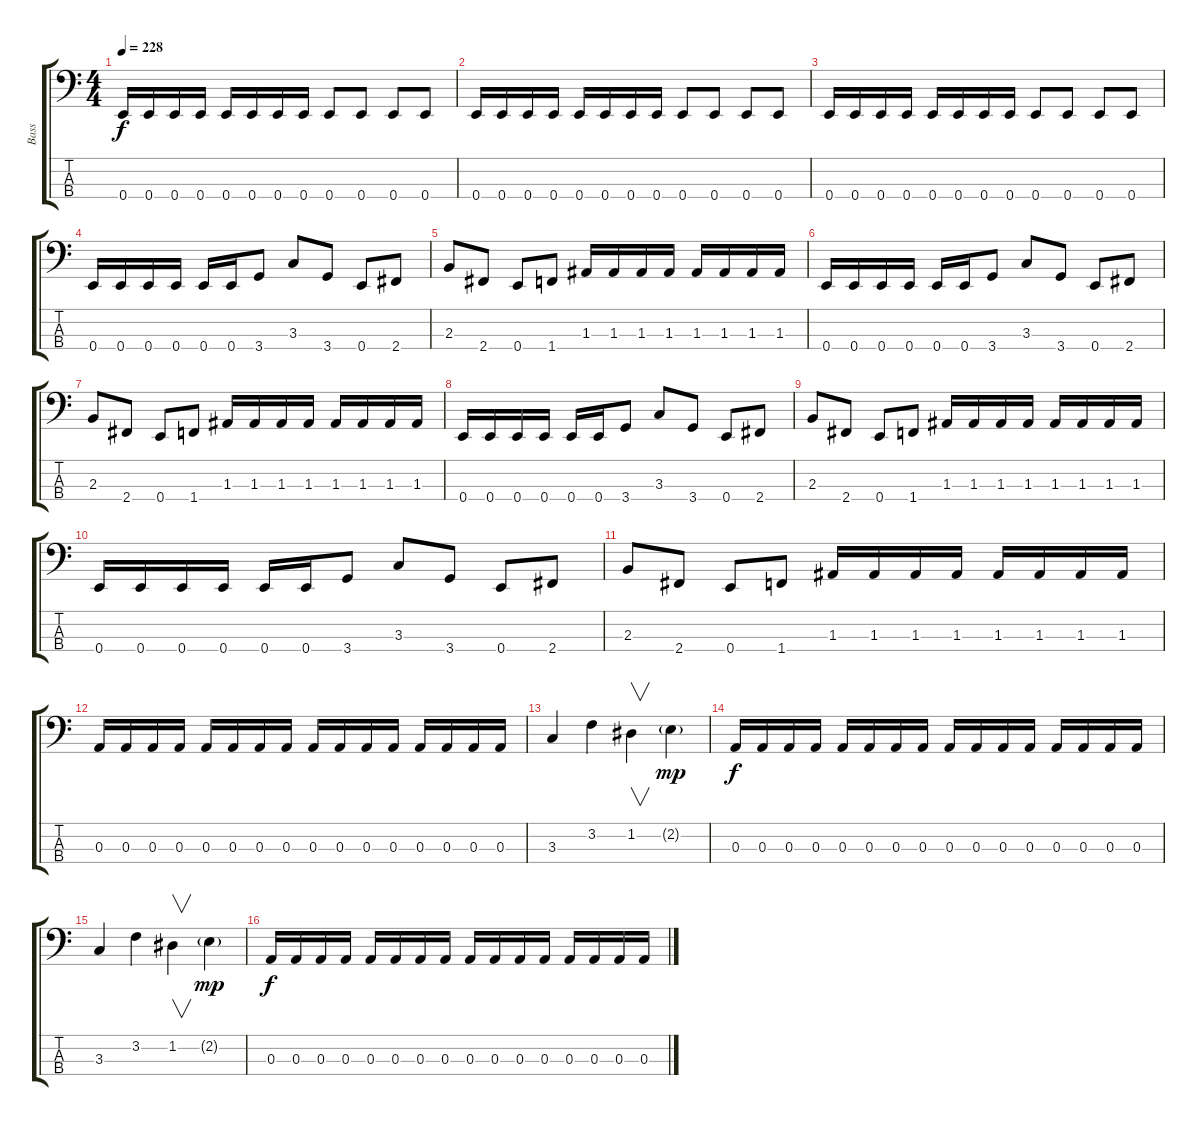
\track ("Bass" "Bass") {instrument electricbasspick}
\staff {score tabs}
\tuning (G2 D2 A1 E1) {hide}
\ts (4 4)
\tempo 228
\clef f4
\ks c
0.4.16{dy f} 0.4.16 0.4.16 0.4.16 0.4.16 0.4.16 0.4.16 0.4.16 0.4.8 0.4.8 0.4.8 0.4.8 |
0.4.16 0.4.16 0.4.16 0.4.16 0.4.16 0.4.16 0.4.16 0.4.16 0.4.8 0.4.8 0.4.8 0.4.8 |
0.4.16 0.4.16 0.4.16 0.4.16 0.4.16 0.4.16 0.4.16 0.4.16 0.4.8 0.4.8 0.4.8 0.4.8 |
0.4.16 0.4.16 0.4.16 0.4.16 0.4.16 0.4.16 3.4.8 3.3.8 3.4.8 0.4.8 2.4.8 |
2.3.8 2.4.8 0.4.8 1.4.8 1.3.16 1.3.16 1.3.16 1.3.16 1.3.16 1.3.16 1.3.16 1.3.16 |
0.4.16 0.4.16 0.4.16 0.4.16 0.4.16 0.4.16 3.4.8 3.3.8 3.4.8 0.4.8 2.4.8 |
2.3.8 2.4.8 0.4.8 1.4.8 1.3.16 1.3.16 1.3.16 1.3.16 1.3.16 1.3.16 1.3.16 1.3.16 |
0.4.16 0.4.16 0.4.16 0.4.16 0.4.16 0.4.16 3.4.8 3.3.8 3.4.8 0.4.8 2.4.8 |
2.3.8 2.4.8 0.4.8 1.4.8 1.3.16 1.3.16 1.3.16 1.3.16 1.3.16 1.3.16 1.3.16 1.3.16 |
0.4.16 0.4.16 0.4.16 0.4.16 0.4.16 0.4.16 3.4.8 3.3.8 3.4.8 0.4.8 2.4.8 |
2.3.8 2.4.8 0.4.8 1.4.8 1.3.16 1.3.16 1.3.16 1.3.16 1.3.16 1.3.16 1.3.16 1.3.16 |
0.3.16 0.3.16 0.3.16 0.3.16 0.3.16 0.3.16 0.3.16 0.3.16 0.3.16 0.3.16 0.3.16 0.3.16 0.3.16 0.3.16 0.3.16 0.3.16 |
3.3.4 3.2.4 1.2.4{v} 2.2{g}.4{dy mp} |
0.3.16{dy f} 0.3.16 0.3.16 0.3.16 0.3.16 0.3.16 0.3.16 0.3.16 0.3.16 0.3.16 0.3.16 0.3.16 0.3.16 0.3.16 0.3.16 0.3.16 |
3.3.4 3.2.4 1.2.4{v} 2.2{g}.4{dy mp} |
0.3.16{dy f} 0.3.16 0.3.16 0.3.16 0.3.16 0.3.16 0.3.16 0.3.16 0.3.16 0.3.16 0.3.16 0.3.16 0.3.16 0.3.16 0.3.16 0.3.16
